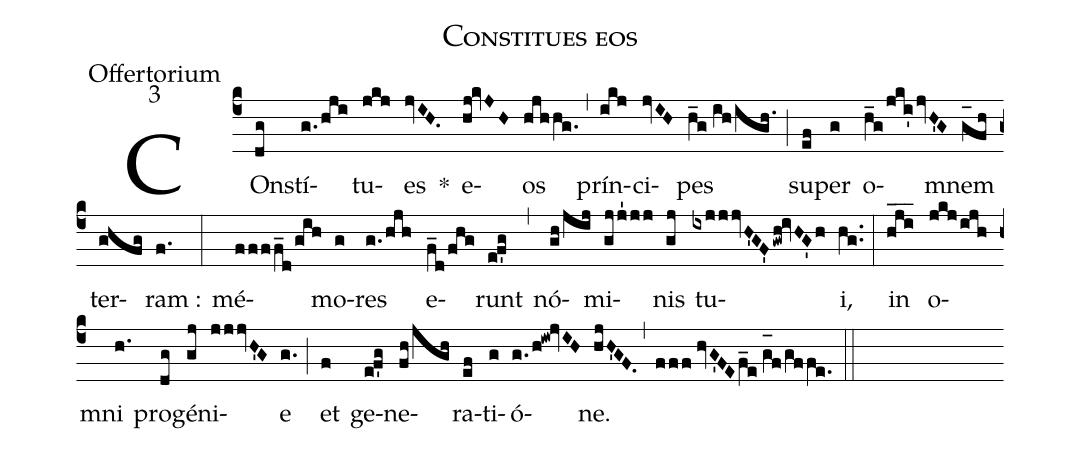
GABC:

name:Constitues eos;
office-part:Offertorium;
mode:3;
%%
(c4) COn(dg)stí(g./hji)tu(jkj)es(jvIH.) *() e(hj!kvJH)os(hjhhg.) (,) prín(ikj)ci(jvIH)pes(h_g//ih/igh.) (;) su(ef)per(g) o(h_g/jki'jvH'G)mnem(g_[oh:h]fh) ter(ghfg)ram :(f.) (:) mé(ffff_d/gih)mo(g)res(g./hjh) e(f_d/fhg)runt(ef'g) (,) nó(gh/jij)mi(gjj'1jj)nis(gj) tu(ixjjjvH'GF'gwh!ivHG'h)i,(hg..) (:) in(hji___) o(jkjijh)mni(h.) pro(dg)gé(gj)ni(jjjvH'G)e(g.) (;) et(f) ge(ef'g)ne(fh/jgh)ra(ef)ti(g)ó(g./h!iw!jvIH)ne.(hjH'GF.) (,) (fff//hvG'FEf_e//g_[oh:h]f/gffe.) (::)
